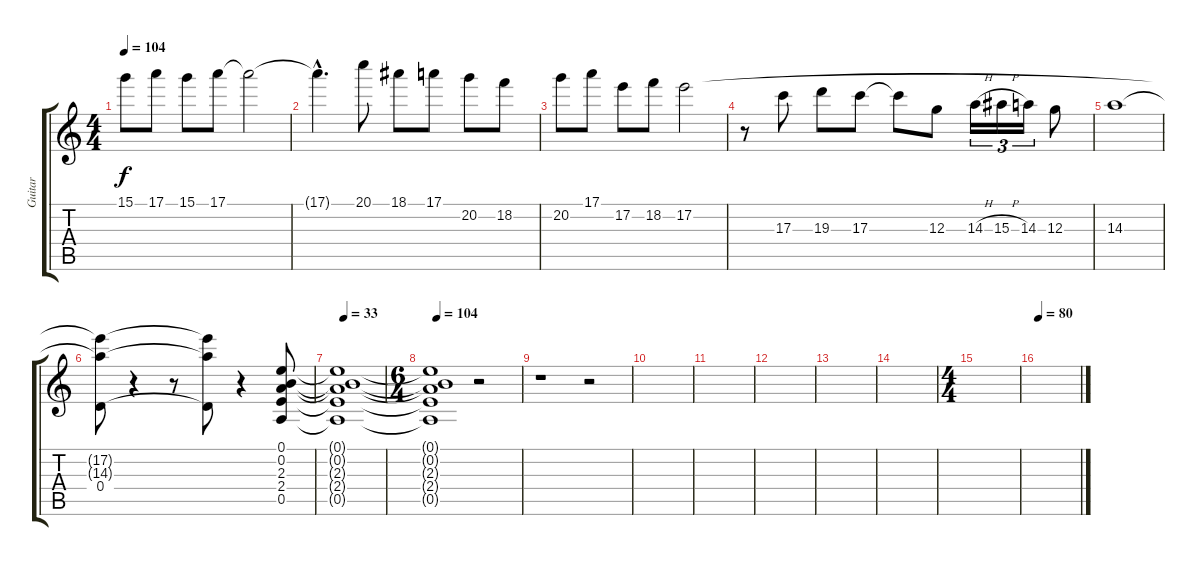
\track ("Guitar" "Guitar") {instrument distortionguitar}
\staff {score tabs}
\tuning (E4 B3 G3 D3 A2 E2) {hide}
\ts (4 4)
\tempo 104
\clef g2
\ks c
15.1.8{dy f} 17.1.8 15.1.8 17.1.8 17.1{t}.2 |
17.1{hac t}.4{d} 20.1.8 18.1.8 17.1.8 20.2.8 18.2.8 |
20.2.8 17.1.8 17.2.8 18.2.8 17.2.2 |
r.8 17.3.8 19.3.8 17.3.8 17.3{t}.8 12.3.8 14.3{h}.16{tu (3 2)} 15.3{h}.16{tu (3 2)} 14.3.16{tu (3 2)} 12.3.8 |
14.3.1 |
(17.2{t} 14.3{t} 0.4).8 r.4 r.8 (17.2{t} 14.3{t} 0.4{t}).8 r.4 (0.1 0.2 2.3 2.4 0.5).8 |
\tempo 33
(0.1{t} 0.2{t} 2.3{t} 2.4{t} 0.5{t}).1 |
\ts (6 4)
\tempo 104
(0.1{t} 0.2{t} 2.3{t} 2.4{t} 0.5{t}).1 r.2 |
r.1 r.2 |
|
|
|
|
|
\ts (4 4)
|
\tempo 80
